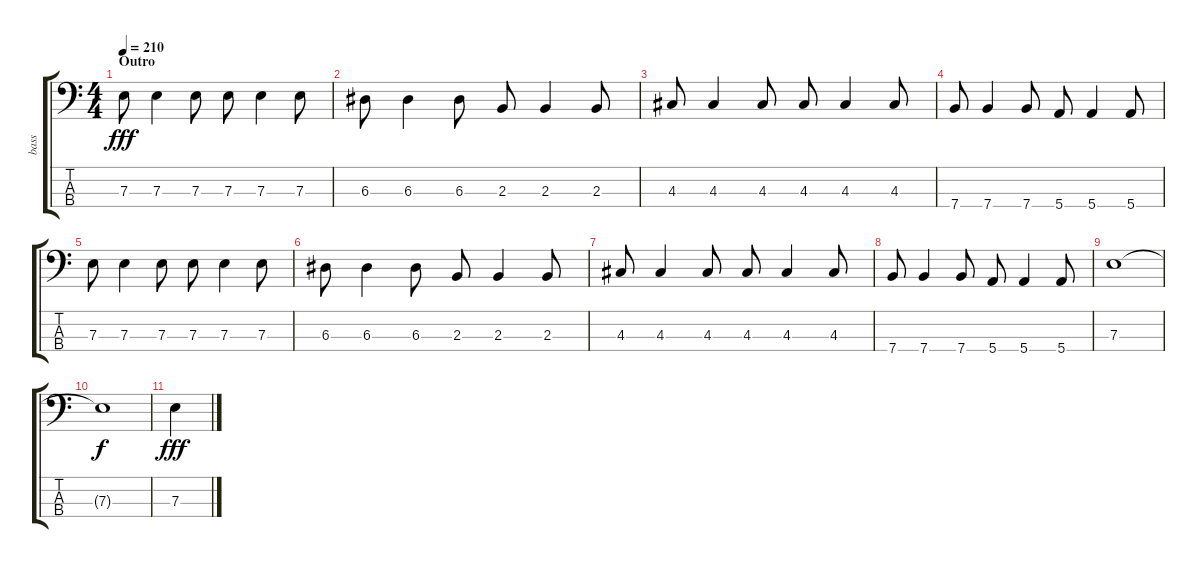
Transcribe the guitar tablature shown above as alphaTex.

\track ("bass" "bass") {instrument electricbassfinger}
\staff {score tabs}
\tuning (G2 D2 A1 E1) {hide}
\ts (4 4)
\section ("" "Outro")
\tempo 210
\clef f4
\ks c
7.3.8{dy fff} 7.3.4 7.3.8 7.3.8 7.3.4 7.3.8 |
6.3.8 6.3.4 6.3.8 2.3.8 2.3.4 2.3.8 |
4.3.8 4.3.4 4.3.8 4.3.8 4.3.4 4.3.8 |
7.4.8 7.4.4 7.4.8 5.4.8 5.4.4 5.4.8 |
7.3.8 7.3.4 7.3.8 7.3.8 7.3.4 7.3.8 |
6.3.8 6.3.4 6.3.8 2.3.8 2.3.4 2.3.8 |
4.3.8 4.3.4 4.3.8 4.3.8 4.3.4 4.3.8 |
7.4.8 7.4.4 7.4.8 5.4.8 5.4.4 5.4.8 |
7.3.1 |
7.3{t}.1{dy f} |
7.3.4{dy fff}
